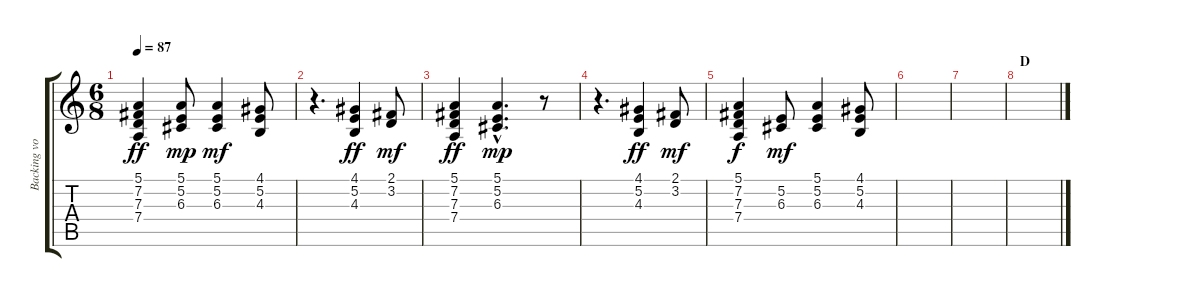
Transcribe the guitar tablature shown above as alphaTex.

\track ("Backing vocal" "Backing vo") {instrument synthvoice}
\staff {score tabs}
\tuning (E4 B3 G3 D3 A2 E2) {hide}
\ts (6 8)
\tempo 87
\clef g2
\ks c
(5.1 7.2 7.3 7.4).4{dy ff} (5.1 5.2 6.3).8{dy mp} (5.1 5.2 6.3).4{dy mf} (4.1 5.2 4.3).8 |
r.4{d} (4.1 5.2 4.3).4{dy ff} (2.1 3.2).8{dy mf} |
(5.1 7.2 7.3 7.4).4{dy ff} (5.1{hac} 5.2{hac} 6.3{hac}).4{d dy mp} r.8 |
r.4{d} (4.1 5.2 4.3).4{dy ff} (2.1 3.2).8{dy mf} |
(5.1 7.2 7.3 7.4).4{dy f} (5.2 6.3).8{dy mf} (5.1 5.2 6.3).4 (4.1 5.2 4.3).8 |
|
|
\section ("" "D")
